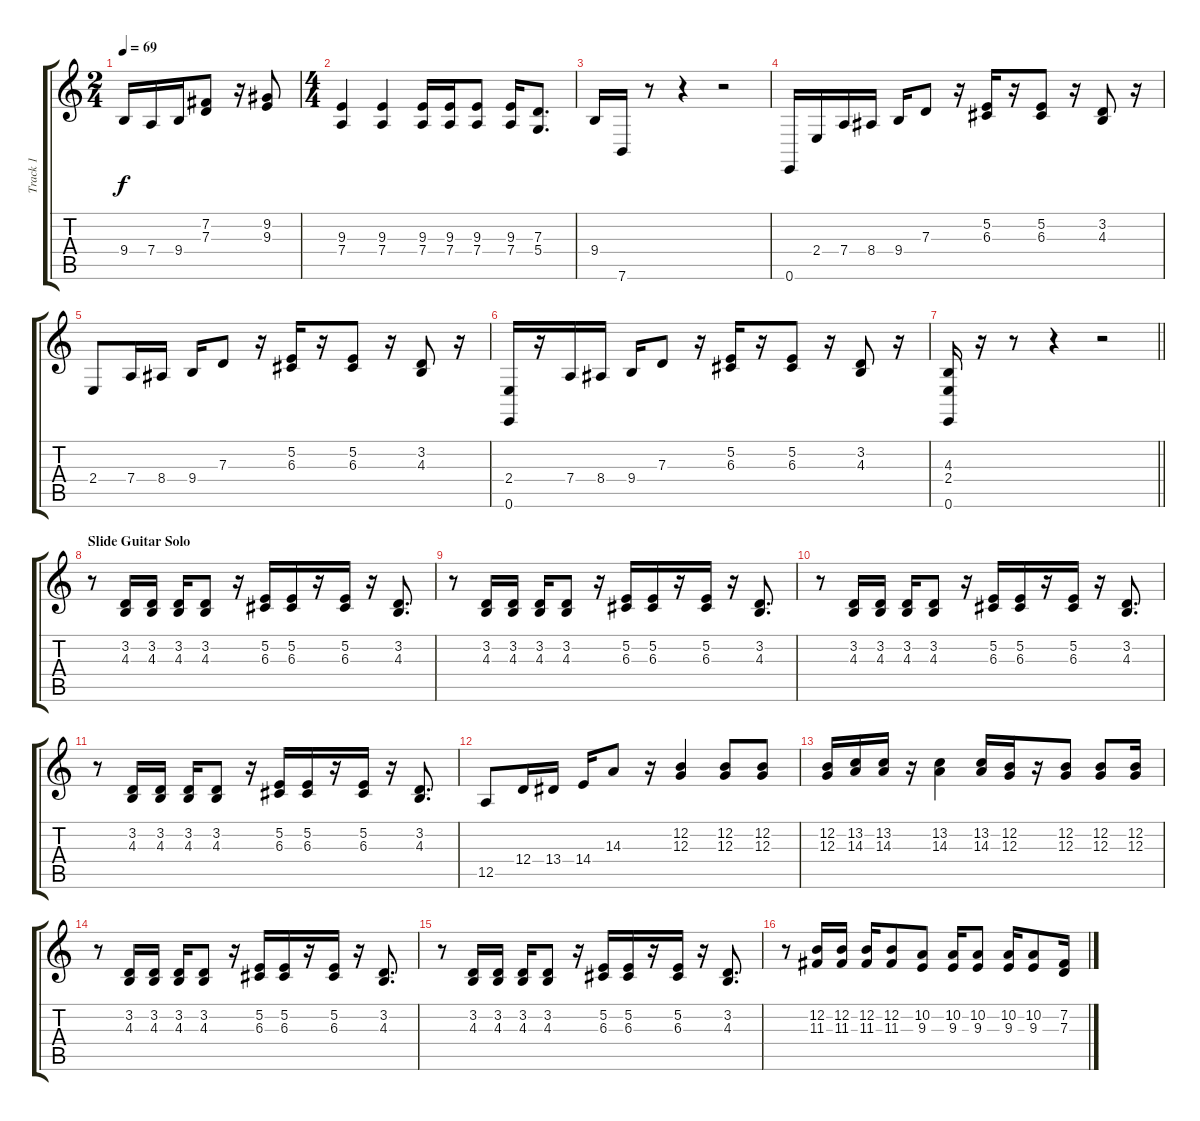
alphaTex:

\track ("Track 1" "Track 1") {instrument electricpiano1}
\staff {score tabs}
\tuning (E4 B3 G3 D3 A2 E2) {hide}
\ts (2 4)
\tempo 69
\clef g2
\ks c
9.4.16{dy f} 7.4.16 9.4.16 (7.2 7.3).8 r.16 (9.2 9.3).8 |
\ts (4 4)
(9.3 7.4).4 (9.3 7.4).4 (9.3 7.4).16 (9.3 7.4).16 (9.3 7.4).8 (9.3 7.4).16 (7.3 5.4).8{d} |
9.4.16 7.6.16 r.8 r.4 r.2 |
0.6.16 2.4.16 7.4.16 8.4.16 9.4.16 7.3.8 r.16 (5.2 6.3).16 r.16 (5.2 6.3).8 r.16 (3.2 4.3).8 r.16 |
2.4.8 7.4.16 8.4.16 9.4.16 7.3.8 r.16 (5.2 6.3).16 r.16 (5.2 6.3).8 r.16 (3.2 4.3).8 r.16 |
(2.4 0.6).16 r.16 7.4.16 8.4.16 9.4.16 7.3.8 r.16 (5.2 6.3).16 r.16 (5.2 6.3).8 r.16 (3.2 4.3).8 r.16 |
\barLineRight lightlight
(4.3 2.4 0.6).16 r.16 r.8 r.4 r.2 |
\section ("" "Slide Guitar Solo")
r.8 (3.2 4.3).16 (3.2 4.3).16 (3.2 4.3).16 (3.2 4.3).8 r.16 (5.2 6.3).16 (5.2 6.3).16 r.16 (5.2 6.3).16 r.16 (3.2 4.3).8{d} |
r.8 (3.2 4.3).16 (3.2 4.3).16 (3.2 4.3).16 (3.2 4.3).8 r.16 (5.2 6.3).16 (5.2 6.3).16 r.16 (5.2 6.3).16 r.16 (3.2 4.3).8{d} |
r.8 (3.2 4.3).16 (3.2 4.3).16 (3.2 4.3).16 (3.2 4.3).8 r.16 (5.2 6.3).16 (5.2 6.3).16 r.16 (5.2 6.3).16 r.16 (3.2 4.3).8{d} |
r.8 (3.2 4.3).16 (3.2 4.3).16 (3.2 4.3).16 (3.2 4.3).8 r.16 (5.2 6.3).16 (5.2 6.3).16 r.16 (5.2 6.3).16 r.16 (3.2 4.3).8{d} |
12.5.8 12.4.16 13.4.16 14.4.16 14.3.8 r.16 (12.2 12.3).4 (12.2 12.3).8 (12.2 12.3).8 |
(12.2 12.3).16 (13.2 14.3).16 (13.2 14.3).16 r.16 (13.2 14.3).4 (13.2 14.3).16 (12.2 12.3).16 r.16 (12.2 12.3).8 (12.2 12.3).8 (12.2 12.3).16 |
r.8 (3.2 4.3).16 (3.2 4.3).16 (3.2 4.3).16 (3.2 4.3).8 r.16 (5.2 6.3).16 (5.2 6.3).16 r.16 (5.2 6.3).16 r.16 (3.2 4.3).8{d} |
r.8 (3.2 4.3).16 (3.2 4.3).16 (3.2 4.3).16 (3.2 4.3).8 r.16 (5.2 6.3).16 (5.2 6.3).16 r.16 (5.2 6.3).16 r.16 (3.2 4.3).8{d} |
r.8 (12.2 11.3).16 (12.2 11.3).16 (12.2 11.3).16 (12.2 11.3).8 (10.2 9.3).8 (10.2 9.3).16 (10.2 9.3).8 (10.2 9.3).16 (10.2 9.3).8 (7.2 7.3).16
